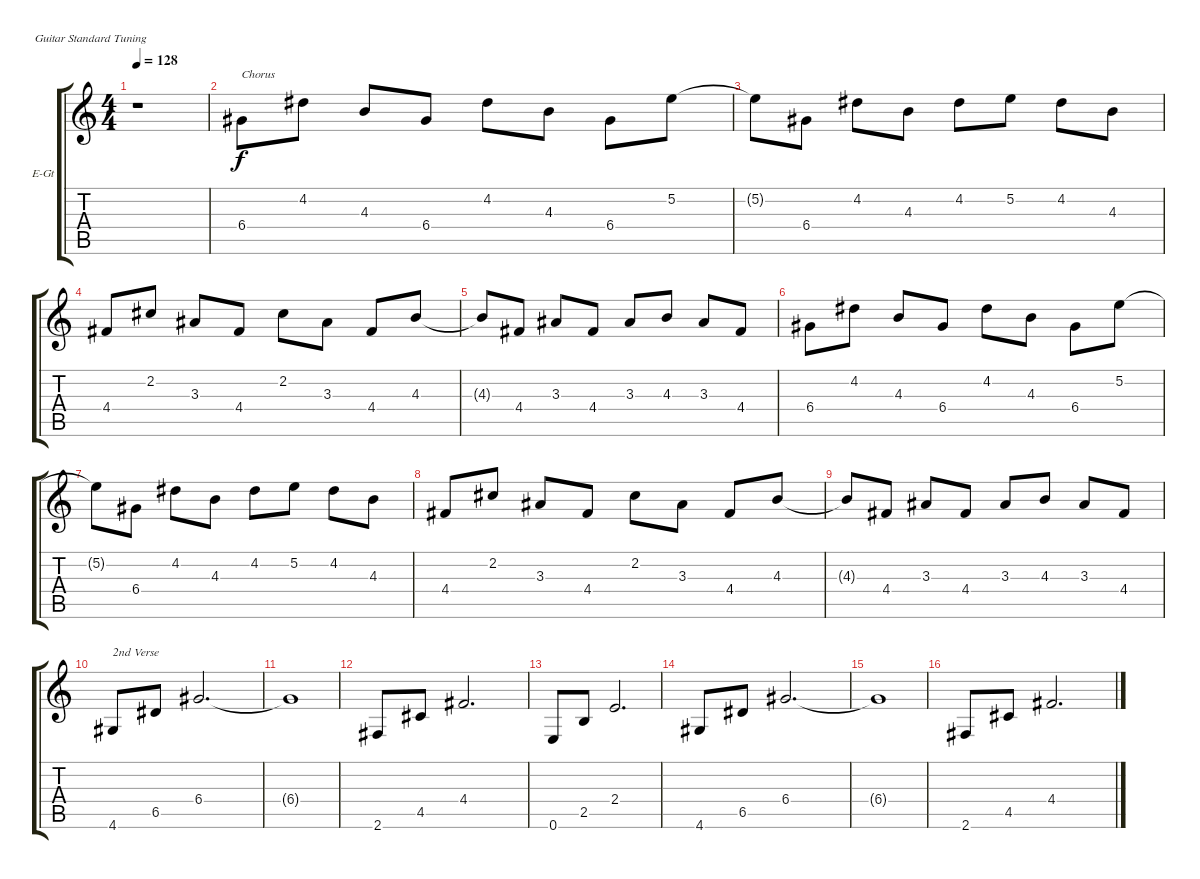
\bracketExtendMode groupsimilarinstruments
\firstSystemTrackNameOrientation horizontal
\otherSystemsTrackNameOrientation horizontal
\track ("Guitar I" "E-Gt") {instrument electricguitarclean}
\staff {score tabs}
\tuning (E4 B3 G3 D3 A2 E2)
\ts (4 4)
\tempo 128
\clef g2
\ks c
r.1{dy f} |
6.4.8{txt "Chorus"} 4.2.8 4.3.8 6.4.8 4.2.8 4.3.8 6.4.8 5.2.8 |
5.2{t}.8 6.4.8 4.2.8 4.3.8 4.2.8 5.2.8 4.2.8 4.3.8 |
4.4.8 2.2.8 3.3.8 4.4.8 2.2.8 3.3.8 4.4.8 4.3.8 |
4.3{t}.8 4.4.8 3.3.8 4.4.8 3.3.8 4.3.8 3.3.8 4.4.8 |
6.4.8 4.2.8 4.3.8 6.4.8 4.2.8 4.3.8 6.4.8 5.2.8 |
5.2{t}.8 6.4.8 4.2.8 4.3.8 4.2.8 5.2.8 4.2.8 4.3.8 |
4.4.8 2.2.8 3.3.8 4.4.8 2.2.8 3.3.8 4.4.8 4.3.8 |
4.3{t}.8 4.4.8 3.3.8 4.4.8 3.3.8 4.3.8 3.3.8 4.4.8 |
4.6.8{txt "2nd Verse"} 6.5.8 6.4.2{d} |
6.4{t}.1 |
2.6.8 4.5.8 4.4.2{d} |
0.6.8 2.5.8 2.4.2{d} |
4.6.8 6.5.8 6.4.2{d} |
6.4{t}.1 |
2.6.8 4.5.8 4.4.2{d}
